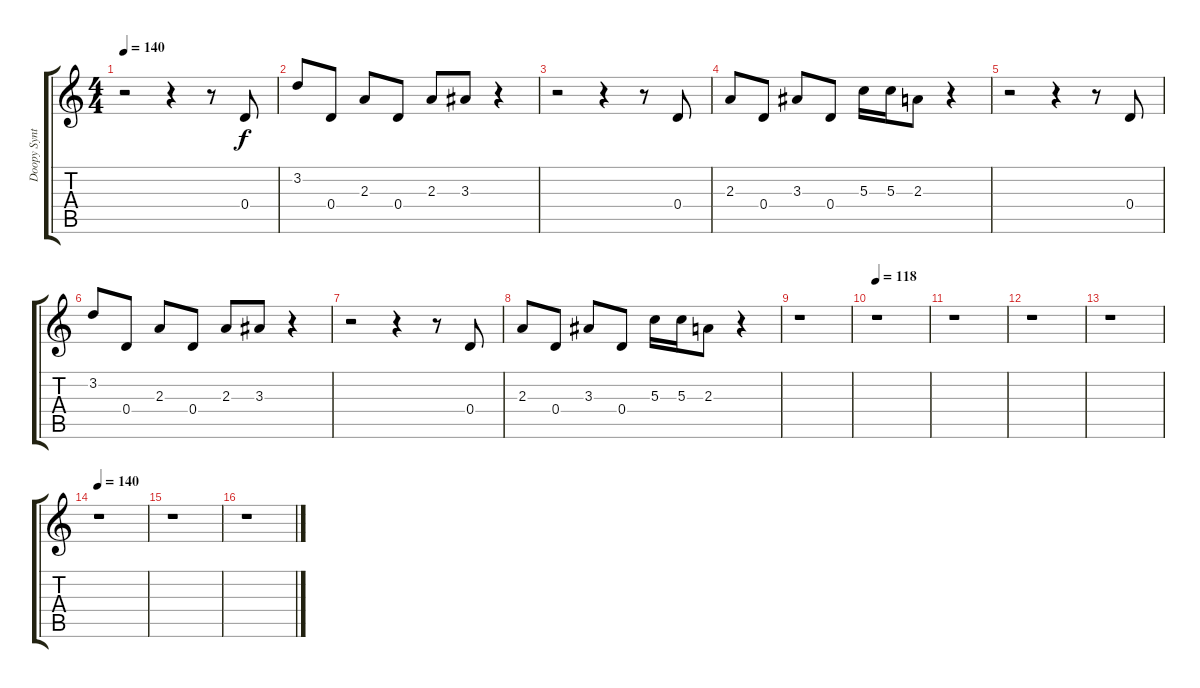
\track ("Doopy Synth" "Doopy Synt") {instrument synthbass1}
\staff {score tabs}
\tuning (E4 B3 G3 D3 A2 D2) {hide}
\ts (4 4)
\tempo 140
\clef g2
\ks c
r.2{dy f} r.4 r.8 0.4.8 |
3.2.8 0.4.8 2.3.8 0.4.8 2.3.8 3.3.8 r.4 |
r.2 r.4 r.8 0.4.8 |
2.3.8 0.4.8 3.3.8 0.4.8 5.3.16 5.3.16 2.3.8 r.4 |
r.2 r.4 r.8 0.4.8 |
3.2.8 0.4.8 2.3.8 0.4.8 2.3.8 3.3.8 r.4 |
r.2 r.4 r.8 0.4.8 |
2.3.8 0.4.8 3.3.8 0.4.8 5.3.16 5.3.16 2.3.8 r.4 |
r.1 |
\tempo 118
r.1 |
r.1 |
r.1 |
r.1 |
\tempo 140
r.1 |
r.1 |
r.1
